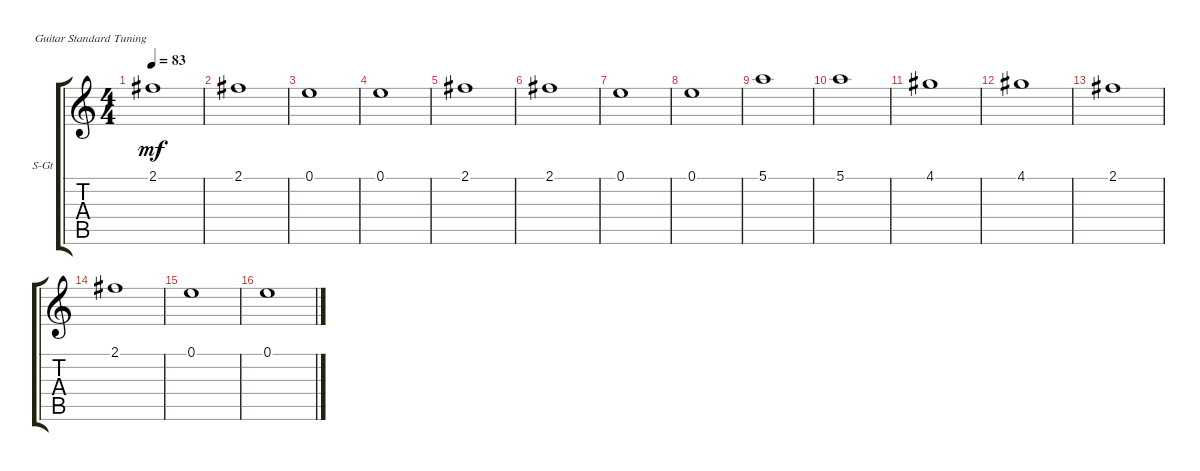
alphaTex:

\defaultSystemsLayout 4
\bracketExtendMode groupsimilarinstruments
\firstSystemTrackNameOrientation horizontal
\otherSystemsTrackNameOrientation horizontal
\track ("David" "S-Gt") {instrument acousticguitarsteel}
\staff {score tabs}
\tuning (E4 B3 G3 D3 A2 E2)
\ts (4 4)
\tempo 83
\clef g2
\ks c
2.1.1{dy mf} |
2.1.1 |
0.1.1 |
0.1.1 |
2.1.1 |
2.1.1 |
0.1.1 |
0.1.1 |
5.1.1 |
5.1.1 |
4.1.1 |
4.1.1 |
2.1.1 |
2.1.1 |
0.1.1 |
0.1.1
